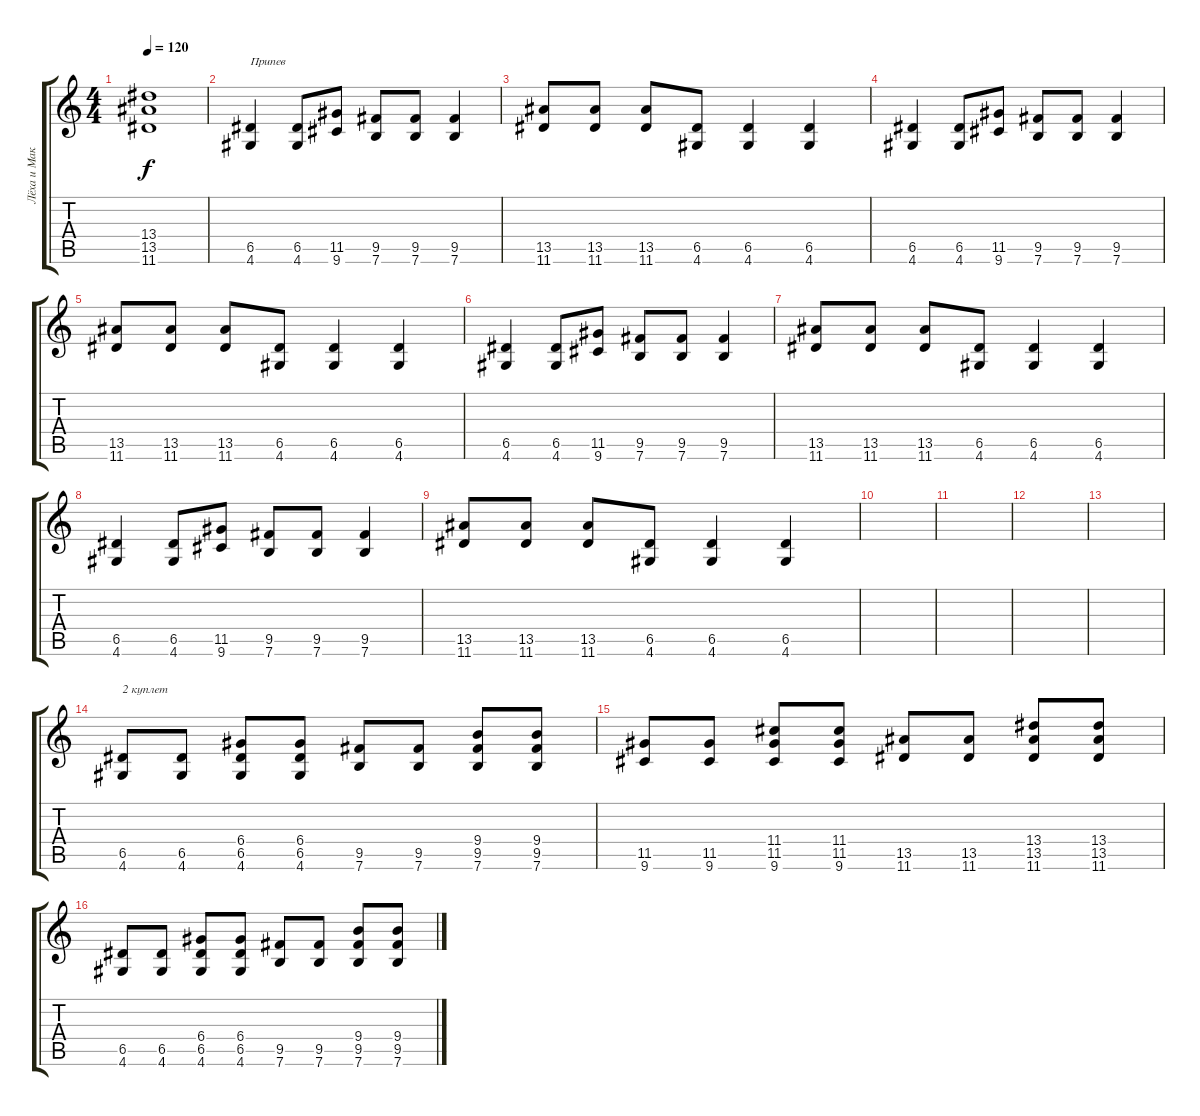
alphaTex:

\track ("Лёха и Макс" "Лёха и Мак") {instrument distortionguitar}
\staff {score tabs}
\tuning (E4 B3 G3 D3 A2 E2) {hide}
\ts (4 4)
\tempo 120
\clef g2
\ks c
(13.4 13.5 11.6).1{dy f} |
(6.5 4.6).4{txt "Припев"} (6.5 4.6).8 (11.5 9.6).8 (9.5 7.6).8 (9.5 7.6).8 (9.5 7.6).4 |
(13.5 11.6).8 (13.5 11.6).8 (13.5 11.6).8 (6.5 4.6).8 (6.5 4.6).4 (6.5 4.6).4 |
(6.5 4.6).4 (6.5 4.6).8 (11.5 9.6).8 (9.5 7.6).8 (9.5 7.6).8 (9.5 7.6).4 |
(13.5 11.6).8 (13.5 11.6).8 (13.5 11.6).8 (6.5 4.6).8 (6.5 4.6).4 (6.5 4.6).4 |
(6.5 4.6).4 (6.5 4.6).8 (11.5 9.6).8 (9.5 7.6).8 (9.5 7.6).8 (9.5 7.6).4 |
(13.5 11.6).8 (13.5 11.6).8 (13.5 11.6).8 (6.5 4.6).8 (6.5 4.6).4 (6.5 4.6).4 |
(6.5 4.6).4 (6.5 4.6).8 (11.5 9.6).8 (9.5 7.6).8 (9.5 7.6).8 (9.5 7.6).4 |
(13.5 11.6).8 (13.5 11.6).8 (13.5 11.6).8 (6.5 4.6).8 (6.5 4.6).4 (6.5 4.6).4 |
|
|
|
|
(6.5 4.6).8{txt "2 куплет"} (6.5 4.6).8 (6.4 6.5 4.6).8 (6.4 6.5 4.6).8 (9.5 7.6).8 (9.5 7.6).8 (9.4 9.5 7.6).8 (9.4 9.5 7.6).8 |
(11.5 9.6).8 (11.5 9.6).8 (11.4 11.5 9.6).8 (11.4 11.5 9.6).8 (13.5 11.6).8 (13.5 11.6).8 (13.4 13.5 11.6).8 (13.4 13.5 11.6).8 |
(6.5 4.6).8 (6.5 4.6).8 (6.4 6.5 4.6).8 (6.4 6.5 4.6).8 (9.5 7.6).8 (9.5 7.6).8 (9.4 9.5 7.6).8 (9.4 9.5 7.6).8
